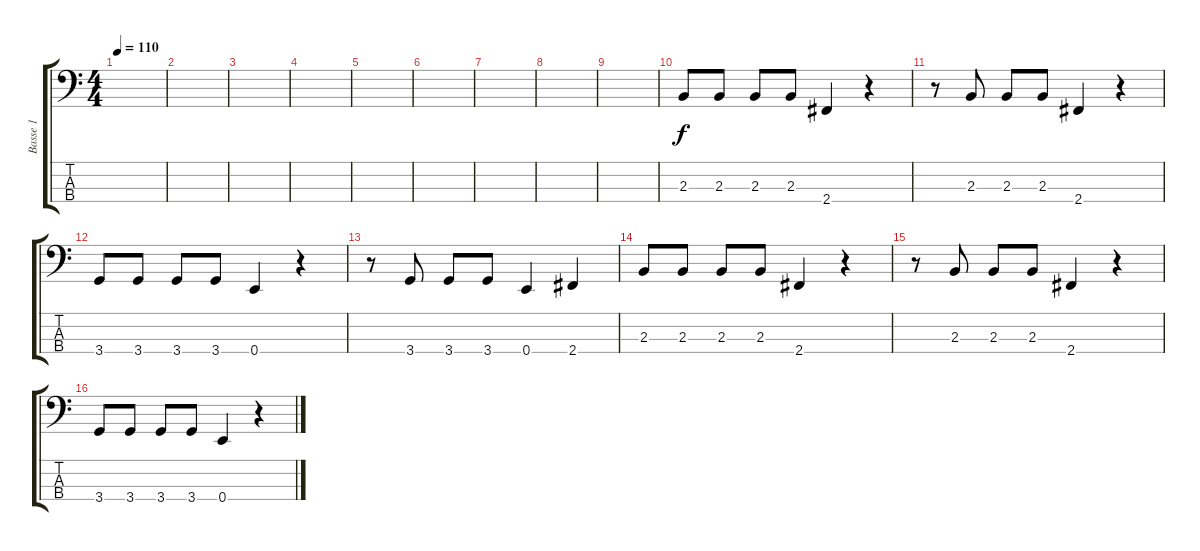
\track ("Basse 1" "Basse 1") {instrument synthbass2}
\staff {score tabs}
\tuning (G2 D2 A1 E1) {hide}
\ts (4 4)
\tempo 110
\clef f4
\ks c
|
|
|
|
|
|
|
|
|
2.3.8 2.3.8 2.3.8 2.3.8 2.4.4 r.4 |
r.8 2.3.8 2.3.8 2.3.8 2.4.4 r.4 |
3.4.8 3.4.8 3.4.8 3.4.8 0.4.4 r.4 |
r.8 3.4.8 3.4.8 3.4.8 0.4.4 2.4.4 |
2.3.8 2.3.8 2.3.8 2.3.8 2.4.4 r.4 |
r.8 2.3.8 2.3.8 2.3.8 2.4.4 r.4 |
3.4.8 3.4.8 3.4.8 3.4.8 0.4.4 r.4
